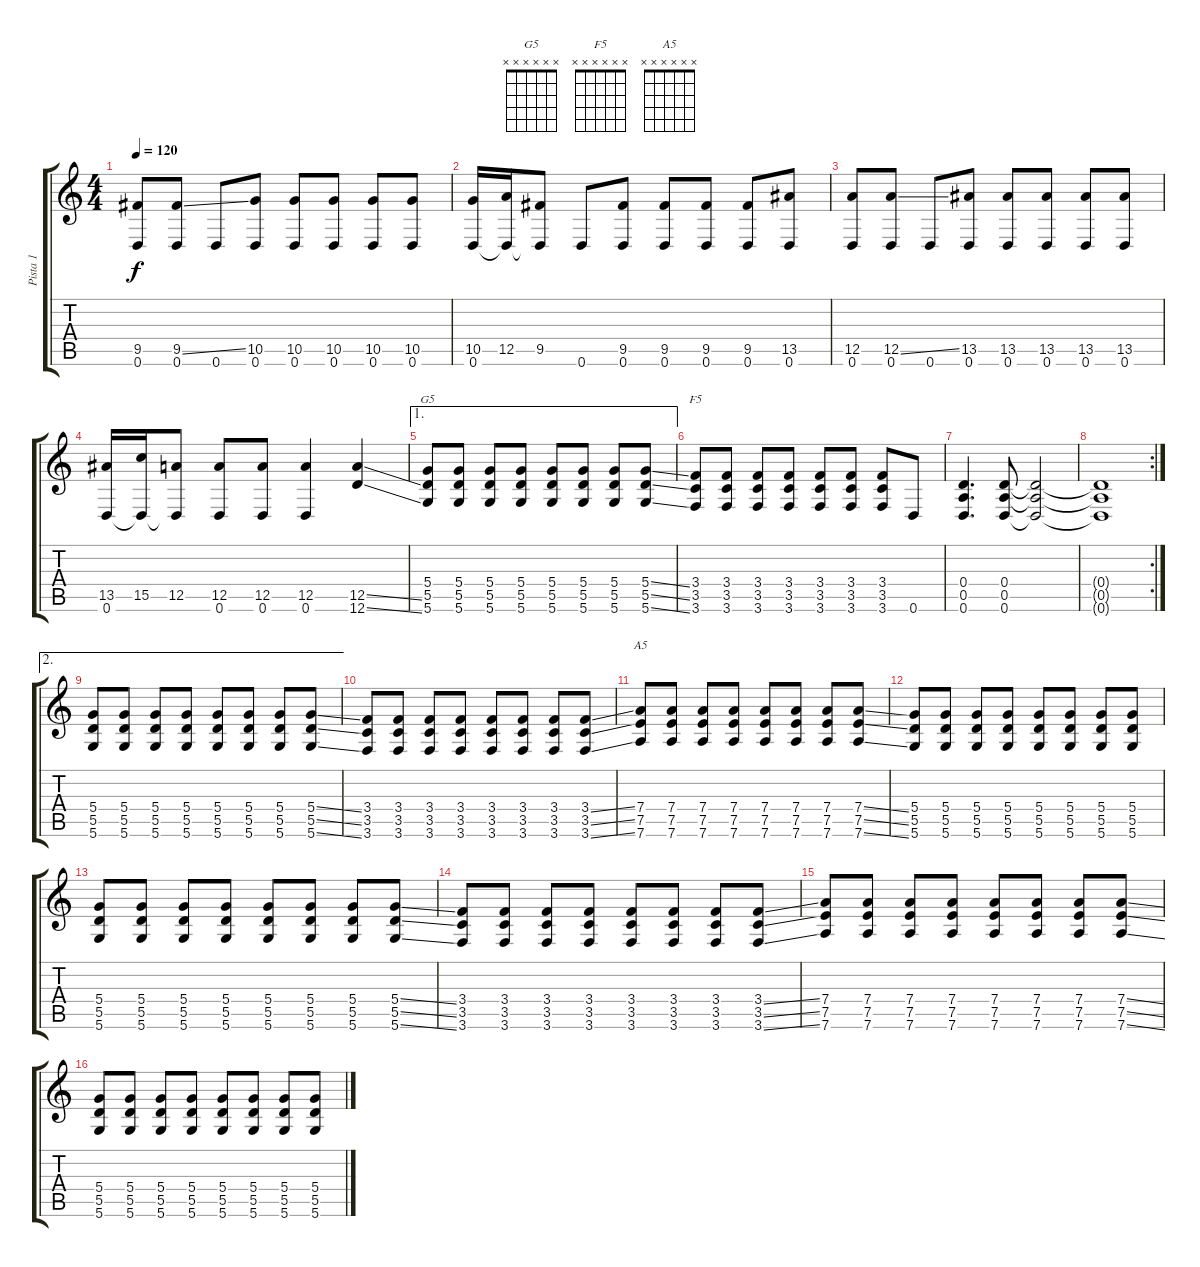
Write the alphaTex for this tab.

\track ("Pista 1" "Pista 1") {instrument overdrivenguitar}
\staff {score tabs}
\tuning (E4 B3 G3 D3 A2 D2) {hide}
\chord ("G5" x x x x x x)
\chord ("F5" x x x x x x)
\chord ("A5" x x x x x x)
\ts (4 4)
\tempo 120
\clef g2
\ks c
(9.5 0.6).8{dy f} (9.5{ss} 0.6).8 0.6.8 (10.5 0.6).8 (10.5 0.6).8 (10.5 0.6).8 (10.5 0.6).8 (10.5 0.6).8 |
(10.5 0.6).16 (12.5 0.6{t}).16 (9.5 0.6{t}).8 0.6.8 (9.5 0.6).8 (9.5 0.6).8 (9.5 0.6).8 (9.5 0.6).8 (13.5 0.6).8 |
(12.5 0.6).8 (12.5{ss} 0.6).8 0.6.8 (13.5 0.6).8 (13.5 0.6).8 (13.5 0.6).8 (13.5 0.6).8 (13.5 0.6).8 |
(13.5 0.6).16 (15.5 0.6{t}).16 (12.5 0.6{t}).8 (12.5 0.6).8 (12.5 0.6).8 (12.5 0.6).4 (12.5{ss} 12.6{ss}).4 |
\ae 1
(5.4 5.5 5.6).8{ch "G5"} (5.4 5.5 5.6).8 (5.4 5.5 5.6).8 (5.4 5.5 5.6).8 (5.4 5.5 5.6).8 (5.4 5.5 5.6).8 (5.4 5.5 5.6).8 (5.4{ss} 5.5{ss} 5.6{ss}).8 |
(3.4 3.5 3.6).8{ch "F5"} (3.4 3.5 3.6).8 (3.4 3.5 3.6).8 (3.4 3.5 3.6).8 (3.4 3.5 3.6).8 (3.4 3.5 3.6).8 (3.4 3.5 3.6).8 0.6.8 |
(0.4 0.5 0.6).4{d} (0.4 0.5 0.6).8 (0.4{t} 0.5{t} 0.6{t}).2 |
\rc 2
(0.4{t} 0.5{t} 0.6{t}).1 |
\ae 2
(5.4 5.5 5.6).8 (5.4 5.5 5.6).8 (5.4 5.5 5.6).8 (5.4 5.5 5.6).8 (5.4 5.5 5.6).8 (5.4 5.5 5.6).8 (5.4 5.5 5.6).8 (5.4{ss} 5.5{ss} 5.6{ss}).8 |
(3.4 3.5 3.6).8 (3.4 3.5 3.6).8 (3.4 3.5 3.6).8 (3.4 3.5 3.6).8 (3.4 3.5 3.6).8 (3.4 3.5 3.6).8 (3.4 3.5 3.6).8 (3.4{ss} 3.5{ss} 3.6{ss}).8 |
(7.4 7.5 7.6).8{ch "A5"} (7.4 7.5 7.6).8 (7.4 7.5 7.6).8 (7.4 7.5 7.6).8 (7.4 7.5 7.6).8 (7.4 7.5 7.6).8 (7.4 7.5 7.6).8 (7.4{ss} 7.5{ss} 7.6{ss}).8 |
(5.4 5.5 5.6).8 (5.4 5.5 5.6).8 (5.4 5.5 5.6).8 (5.4 5.5 5.6).8 (5.4 5.5 5.6).8 (5.4 5.5 5.6).8 (5.4 5.5 5.6).8 (5.4 5.5 5.6).8 |
(5.4 5.5 5.6).8 (5.4 5.5 5.6).8 (5.4 5.5 5.6).8 (5.4 5.5 5.6).8 (5.4 5.5 5.6).8 (5.4 5.5 5.6).8 (5.4 5.5 5.6).8 (5.4{ss} 5.5{ss} 5.6{ss}).8 |
(3.4 3.5 3.6).8 (3.4 3.5 3.6).8 (3.4 3.5 3.6).8 (3.4 3.5 3.6).8 (3.4 3.5 3.6).8 (3.4 3.5 3.6).8 (3.4 3.5 3.6).8 (3.4{ss} 3.5{ss} 3.6{ss}).8 |
(7.4 7.5 7.6).8 (7.4 7.5 7.6).8 (7.4 7.5 7.6).8 (7.4 7.5 7.6).8 (7.4 7.5 7.6).8 (7.4 7.5 7.6).8 (7.4 7.5 7.6).8 (7.4{ss} 7.5{ss} 7.6{ss}).8 |
(5.4 5.5 5.6).8 (5.4 5.5 5.6).8 (5.4 5.5 5.6).8 (5.4 5.5 5.6).8 (5.4 5.5 5.6).8 (5.4 5.5 5.6).8 (5.4 5.5 5.6).8 (5.4 5.5 5.6).8
